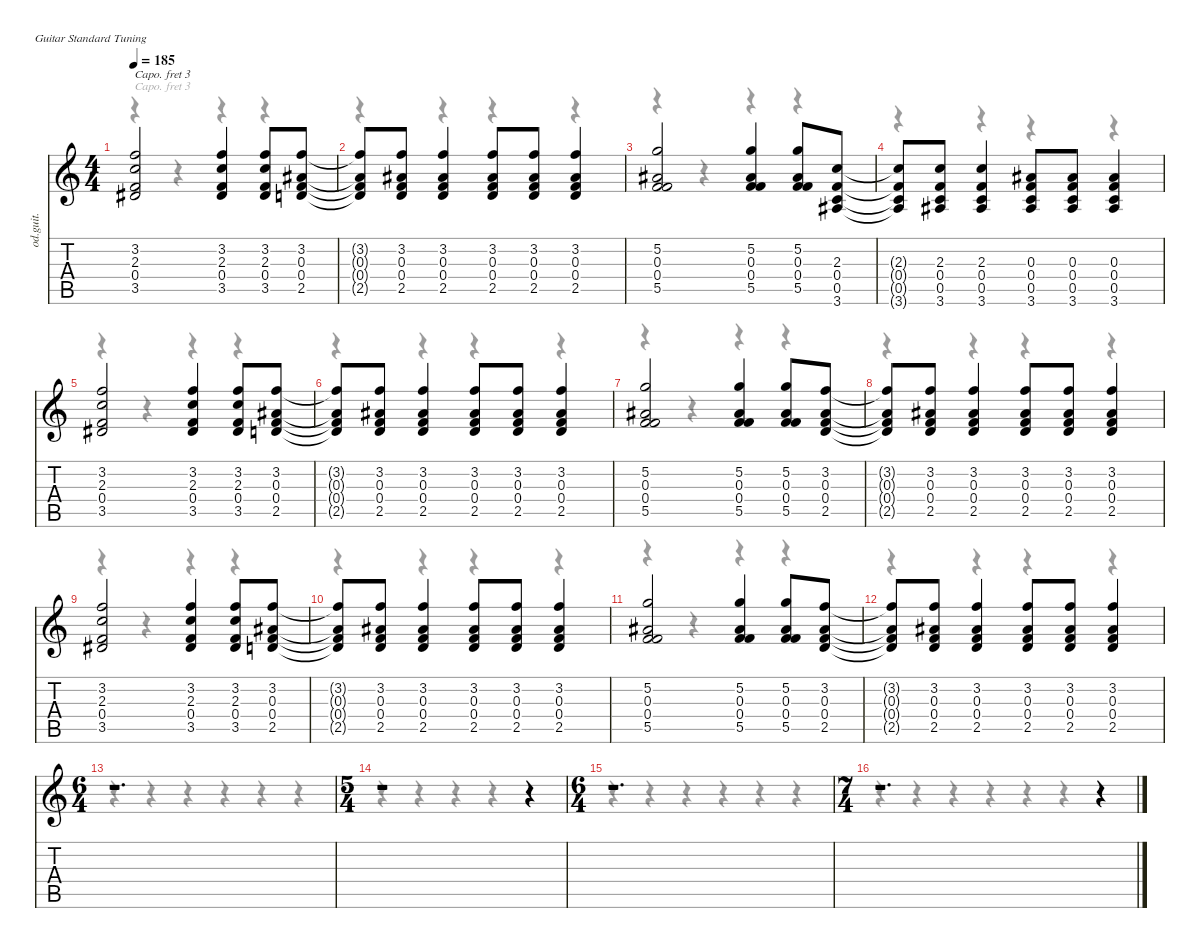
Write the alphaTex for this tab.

\defaultSystemsLayout 4
\hideDynamics
\bracketExtendMode nobrackets
\otherSystemsTrackNameOrientation horizontal
\track ("Track 2" "od.guit.") {instrument overdrivenguitar}
\staff {score tabs}
\capo 3
\tuning (E4 B3 G3 D3 A2 E2)
\voice
\ts (4 4)
\tempo 185
\clef g2
\ks c
(3.2 2.3 0.4 3.5{acc #}).2{dy f beam Up} (3.2 2.3 0.4 3.5{acc #}).4{beam Up} (3.2 2.3 0.4 3.5{acc #}).8{beam Up} (3.2 0.3{acc #} 0.4 2.5).8{beam Up} |
(3.2{t} 0.3{t acc #} 0.4{t} 2.5{t}).8{beam Up} (3.2 0.3{acc #} 0.4 2.5).8{beam Up} (3.2 0.3{acc #} 0.4 2.5).4{beam Up} (3.2 0.3{acc #} 0.4 2.5).8{beam Up} (3.2 0.3{acc #} 0.4 2.5).8{beam Up} (3.2 0.3{acc #} 0.4 2.5).4{beam Up} |
(5.2 0.3{acc #} 0.4 5.5).2{beam Up} (5.2 0.3{acc #} 0.4 5.5).4{beam Up} (5.2 0.3{acc #} 0.4 5.5).8{beam Up} (2.3 0.4 0.5 3.6{acc #}).8{beam Up} |
(2.3{t} 0.4{t} 0.5{t} 3.6{t acc #}).8{beam Up} (2.3 0.4 0.5 3.6{acc #}).8{beam Up} (2.3 0.4 0.5 3.6{acc #}).4{beam Up} (0.3{acc #} 0.4 0.5 3.6{acc #}).8{beam Up} (0.3{acc #} 0.4 0.5 3.6{acc #}).8{beam Up} (0.3{acc #} 0.4 0.5 3.6{acc #}).4{beam Up} |
(3.2 2.3 0.4 3.5{acc #}).2{beam Up} (3.2 2.3 0.4 3.5{acc #}).4{beam Up} (3.2 2.3 0.4 3.5{acc #}).8{beam Up} (3.2 0.3{acc #} 0.4 2.5).8{beam Up} |
(3.2{t} 0.3{t acc #} 0.4{t} 2.5{t}).8{beam Up} (3.2 0.3{acc #} 0.4 2.5).8{beam Up} (3.2 0.3{acc #} 0.4 2.5).4{beam Up} (3.2 0.3{acc #} 0.4 2.5).8{beam Up} (3.2 0.3{acc #} 0.4 2.5).8{beam Up} (3.2 0.3{acc #} 0.4 2.5).4{beam Up} |
(5.2 0.3{acc #} 0.4 5.5).2{beam Up} (5.2 0.3{acc #} 0.4 5.5).4{beam Up} (5.2 0.3{acc #} 0.4 5.5).8{beam Up} (3.2 0.3{acc #} 0.4 2.5).8{beam Up} |
(3.2{t} 0.3{t acc #} 0.4{t} 2.5{t}).8{beam Up} (3.2 0.3{acc #} 0.4 2.5).8{beam Up} (3.2 0.3{acc #} 0.4 2.5).4{beam Up} (3.2 0.3{acc #} 0.4 2.5).8{beam Up} (3.2 0.3{acc #} 0.4 2.5).8{beam Up} (3.2 0.3{acc #} 0.4 2.5).4{beam Up} |
(3.2 2.3 0.4 3.5{acc #}).2{beam Up} (3.2 2.3 0.4 3.5{acc #}).4{beam Up} (3.2 2.3 0.4 3.5{acc #}).8{beam Up} (3.2 0.3{acc #} 0.4 2.5).8{beam Up} |
(3.2{t} 0.3{t acc #} 0.4{t} 2.5{t}).8{beam Up} (3.2 0.3{acc #} 0.4 2.5).8{beam Up} (3.2 0.3{acc #} 0.4 2.5).4{beam Up} (3.2 0.3{acc #} 0.4 2.5).8{beam Up} (3.2 0.3{acc #} 0.4 2.5).8{beam Up} (3.2 0.3{acc #} 0.4 2.5).4{beam Up} |
(5.2 0.3{acc #} 0.4 5.5).2{beam Up} (5.2 0.3{acc #} 0.4 5.5).4{beam Up} (5.2 0.3{acc #} 0.4 5.5).8{beam Up} (3.2 0.3{acc #} 0.4 2.5).8{beam Up} |
(3.2{t} 0.3{t acc #} 0.4{t} 2.5{t}).8{beam Up} (3.2 0.3{acc #} 0.4 2.5).8{beam Up} (3.2 0.3{acc #} 0.4 2.5).4{beam Up} (3.2 0.3{acc #} 0.4 2.5).8{beam Up} (3.2 0.3{acc #} 0.4 2.5).8{beam Up} (3.2 0.3{acc #} 0.4 2.5).4{beam Up} |
\ts (6 4)
\beaming (8 3 3 3 3)
r.1{d beam Up} |
\ts (5 4)
\beaming (8 4 2 2 2)
r.1{beam Up} r.4{beam Up} |
\ts (6 4)
\beaming (8 3 3 3 3)
r.1{d beam Up} |
\ts (7 4)
\beaming (8 5 3 3 3)
r.1{d beam Up} r.4{beam Up}
\voice
\clef g2
\ottava regular
\simile none
\ks c
r.4{dy mf beam Down} r.4{beam Down} r.4{beam Down} r.4{beam Down} |
r.4{beam Down} r.4{beam Down} r.4{beam Down} r.4{beam Down} |
r.4{beam Down} r.4{beam Down} r.4{beam Down} r.4{beam Down} |
r.4{beam Down} r.4{beam Down} r.4{beam Down} r.4{beam Down} |
r.4{beam Down} r.4{beam Down} r.4{beam Down} r.4{beam Down} |
r.4{beam Down} r.4{beam Down} r.4{beam Down} r.4{beam Down} |
r.4{beam Down} r.4{beam Down} r.4{beam Down} r.4{beam Down} |
r.4{beam Down} r.4{beam Down} r.4{beam Down} r.4{beam Down} |
r.4{beam Down} r.4{beam Down} r.4{beam Down} r.4{beam Down} |
r.4{beam Down} r.4{beam Down} r.4{beam Down} r.4{beam Down} |
r.4{beam Down} r.4{beam Down} r.4{beam Down} r.4{beam Down} |
r.4{beam Down} r.4{beam Down} r.4{beam Down} r.4{beam Down} |
r.4{beam Down} r.4{beam Down} r.4{beam Down} r.4{beam Down} r.4{beam Down} r.4{beam Down} |
r.4{beam Down} r.4{beam Down} r.4{beam Down} r.4{beam Down} r.4{beam Down} |
r.4{beam Down} r.4{beam Down} r.4{beam Down} r.4{beam Down} r.4{beam Down} r.4{beam Down} |
r.4{beam Down} r.4{beam Down} r.4{beam Down} r.4{beam Down} r.4{beam Down} r.4{beam Down} r.4{beam Down}
